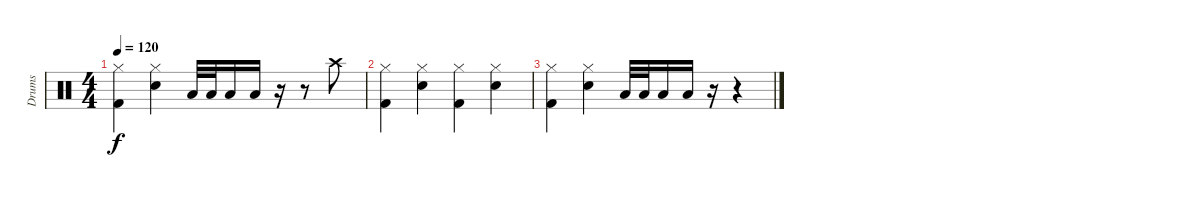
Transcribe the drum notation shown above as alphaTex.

\track ("Drums" "Drums") {instrument percussion}
\staff {score}
\articulation defaults
\ts (4 4)
\tempo 120
\clef neutral
\ks c
("Hi-Hat (closed)" "Kick (hit) 2").4{dy f} ("Hi-Hat (closed)" "Snare (hit) 2").4 "Low Tom (hit)".32 "Low Tom (hit)".32 "Low Tom (hit)".16 "Low Tom (hit)".16 r.16 r.8 "Crash high (hit)".8 |
("Hi-Hat (closed)" "Kick (hit) 2").4 ("Hi-Hat (closed)" "Snare (hit) 2").4 ("Hi-Hat (closed)" "Kick (hit) 2").4 ("Hi-Hat (closed)" "Snare (hit) 2").4 |
("Hi-Hat (closed)" "Kick (hit) 2").4 ("Hi-Hat (closed)" "Snare (hit) 2").4 "Low Tom (hit)".32 "Low Tom (hit)".32 "Low Tom (hit)".16 "Low Tom (hit)".16 r.16 r.4
